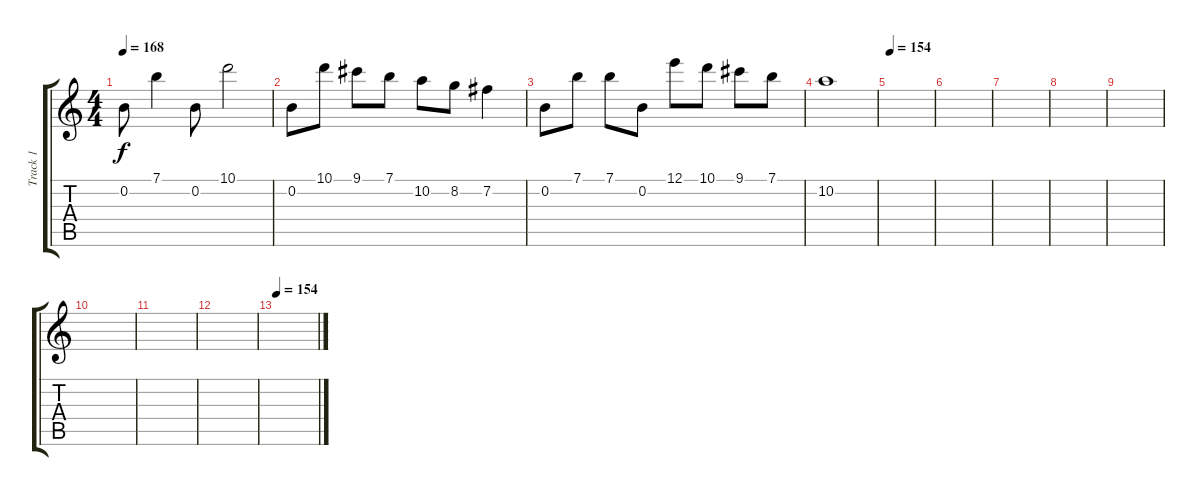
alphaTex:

\track ("Track 1" "Track 1") {instrument acousticguitarsteel}
\staff {score tabs}
\tuning (E4 B3 G3 D3 A2 E2) {hide}
\ts (4 4)
\tempo 168
\clef g2
\ks c
0.2.8{dy f} 7.1.4 0.2.8 10.1.2 |
0.2.8 10.1.8 9.1.8 7.1.8 10.2.8 8.2.8 7.2.4 |
0.2.8 7.1.8 7.1.8 0.2.8 12.1.8 10.1.8 9.1.8 7.1.8 |
10.2.1 |
\tempo 154
|
|
|
|
|
|
|
|
\tempo 154
